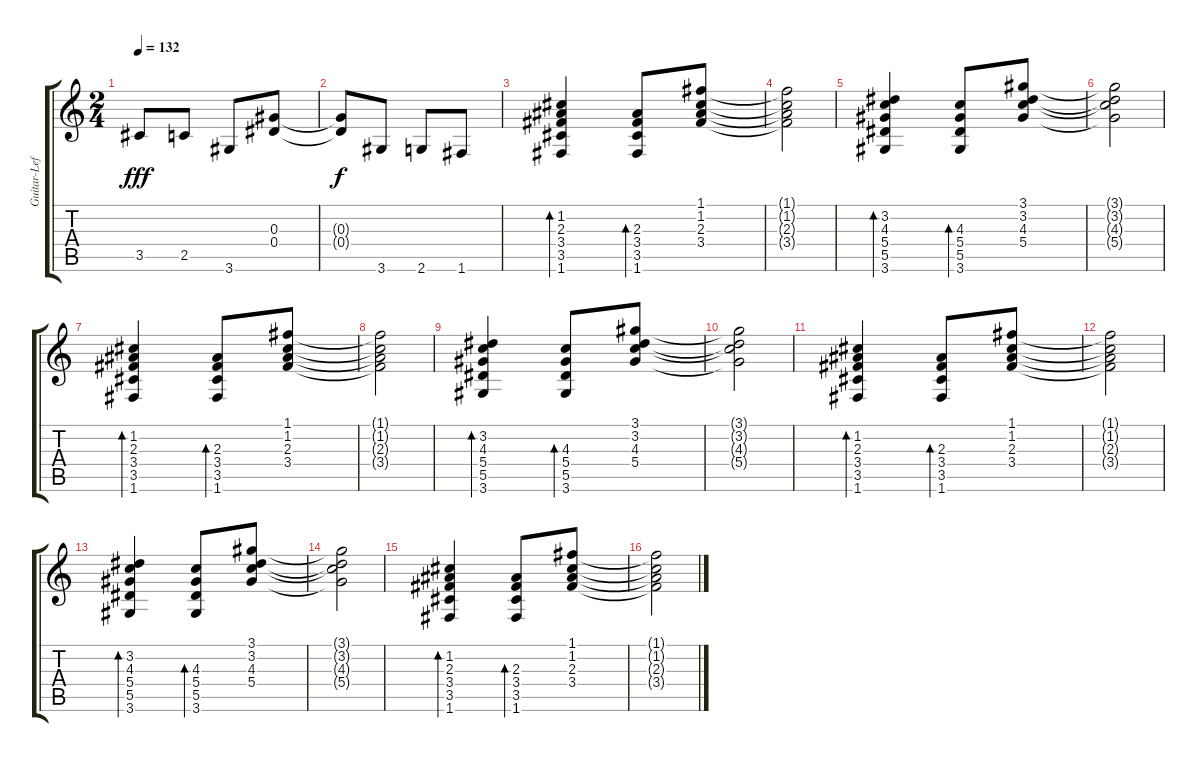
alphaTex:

\track ("Guitar-Left" "Guitar-Lef") {instrument acousticguitarsteel}
\staff {score tabs}
\tuning (F4 C4 Ab3 Eb3 Bb2 F2) {hide}
\ts (2 4)
\tempo 132
\clef g2
\ks c
3.5.8{dy fff} 2.5.8 3.6.8 (0.3 0.4).8 |
(0.3{t} 0.4{t}).8{dy f} 3.6.8 2.6.8 1.6.8 |
(1.2 2.3 3.4 3.5 1.6).4{bd 120} (2.3 3.4 3.5 1.6).8{bd 60} (1.1 1.2 2.3 3.4).8 |
(1.1{t} 1.2{t} 2.3{t} 3.4{t}).2 |
(3.2 4.3 5.4 5.5 3.6).4{bd 120} (4.3 5.4 5.5 3.6).8{bd 60} (3.1 3.2 4.3 5.4).8 |
(3.1{t} 3.2{t} 4.3{t} 5.4{t}).2 |
(1.2 2.3 3.4 3.5 1.6).4{bd 120} (2.3 3.4 3.5 1.6).8{bd 60} (1.1 1.2 2.3 3.4).8 |
(1.1{t} 1.2{t} 2.3{t} 3.4{t}).2 |
(3.2 4.3 5.4 5.5 3.6).4{bd 120} (4.3 5.4 5.5 3.6).8{bd 60} (3.1 3.2 4.3 5.4).8 |
(3.1{t} 3.2{t} 4.3{t} 5.4{t}).2 |
(1.2 2.3 3.4 3.5 1.6).4{bd 120} (2.3 3.4 3.5 1.6).8{bd 60} (1.1 1.2 2.3 3.4).8 |
(1.1{t} 1.2{t} 2.3{t} 3.4{t}).2 |
(3.2 4.3 5.4 5.5 3.6).4{bd 120} (4.3 5.4 5.5 3.6).8{bd 60} (3.1 3.2 4.3 5.4).8 |
(3.1{t} 3.2{t} 4.3{t} 5.4{t}).2 |
(1.2 2.3 3.4 3.5 1.6).4{bd 120} (2.3 3.4 3.5 1.6).8{bd 60} (1.1 1.2 2.3 3.4).8 |
(1.1{t} 1.2{t} 2.3{t} 3.4{t}).2
